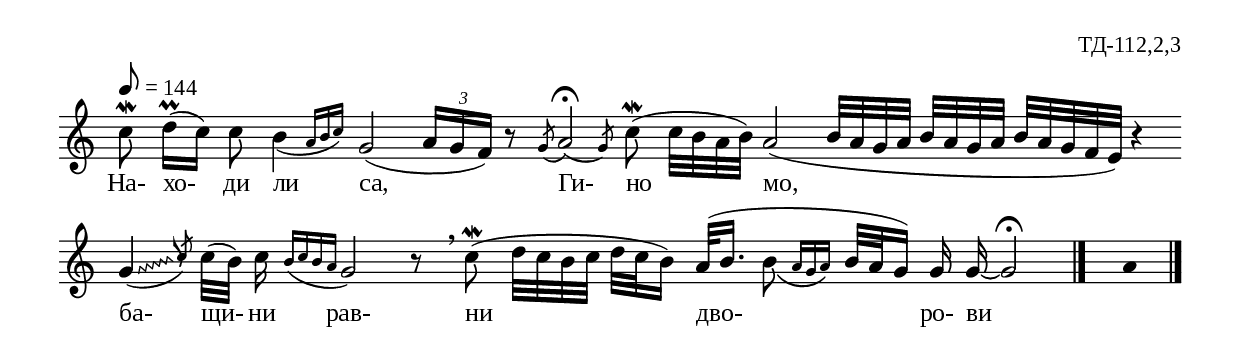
%{
sva_112_2_03
%}

\include "td-preamble.ly"

\score {
\relative c'' {
\tempo 8 = 144
%%\time 2/4
\cadenzaOn
c8\mordent d16\prall([ c]) c8 \slurDown \afterGrace b4( { a16[ b c]) } \slurNeutral
g2( \times 2/3 { a16[ g f]) } r8 \acciaccatura g8 \afterGrace a2\fermata( { \stdB g8) \stdE }
c8\mordent( c32[ b a b]) a2( b32[ a g a] b[ a g a] b[ a g f e]) r4 
 \bar ""
\override Glissando #'style = #'zigzag 
\noteFi \afterGrace g8(\glissando { \stdB c) \stdE } c32[( b]) c16\noBeam 
\acciaccatura { b16[ c b a] } g2 r8 \breathe c8\mordent( d32[ c b c] d[ c b16])
a32([ b16.] 
\phrasingSlurDown \afterGrace b8\( { a16[ g a]\) } b32[ a g16]) g\noBeam g~ g2\fermata
 \bar "|." 
 s8 \fixB a
 \bar "|."  
}
\addlyrics { На- хо- ди ли са, Ги- но мо, ба- щи- ни рав- ни дво- ро- ви }
%
\layout {
   \context { 
	    \Staff \remove "Time_signature_engraver" } 
  indent = #0
  line-width = 190\mm
  ragged-right=##f
}
%
\midi { 
	\context {
		\Score tempoWholesPerMinute = #(ly:make-moment 144 8)
		}
	}
}
%
\header{
  opus = "ТД-112,2,3"
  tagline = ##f
}


